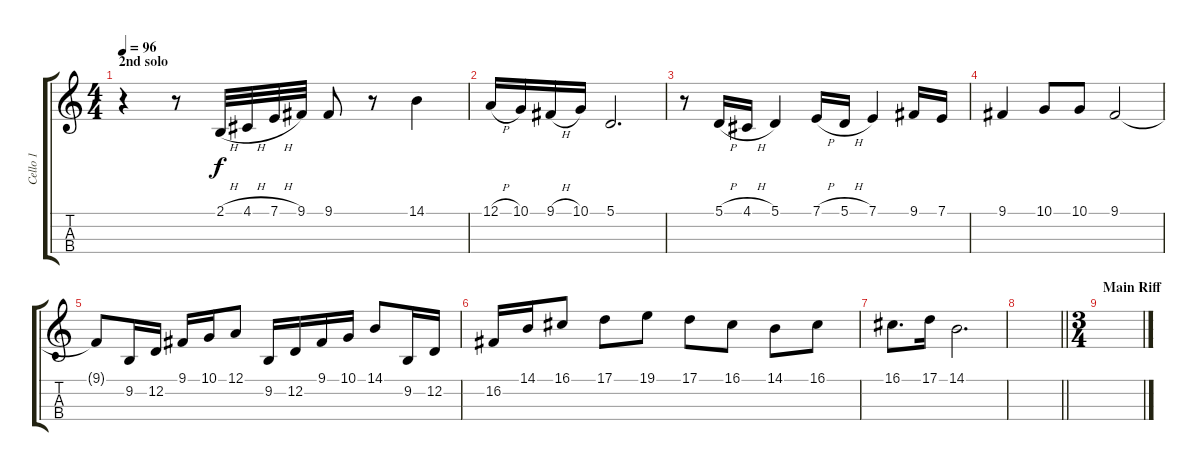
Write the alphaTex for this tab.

\track ("Cello 1" "Cello 1") {instrument cello}
\staff {score tabs}
\tuning (A3 D3 G2 C2) {hide}
\ts (4 4)
\section ("" "2nd solo")
\tempo 96
\clef g2
\ks c
r.4{dy f} r.8 2.1{h}.32 4.1{h}.32 7.1{h}.32 9.1.32 9.1.8 r.8 14.1.4 |
12.1{h}.16 10.1.16 9.1{h}.16 10.1.16 5.1.2{d} |
r.8 5.1{h}.16 4.1{h}.16 5.1.4 7.1{h}.16 5.1{h}.16 7.1.4 9.1.16 7.1.16 |
9.1.4 10.1.8 10.1.8 9.1.2 |
9.1{t}.8 9.2.16 12.2.16 9.1.16 10.1.16 12.1.8 9.2.16 12.2.16 9.1.16 10.1.16 14.1.8 9.2.16 12.2.16 |
16.2.16 14.1.16 16.1.8 17.1.8 19.1.8 17.1.8 16.1.8 14.1.8 16.1.8 |
16.1.8{d} 17.1.16 14.1.2{d} |
\barLineRight lightlight
|
\ts (3 4)
\section ("" "Main Riff")
